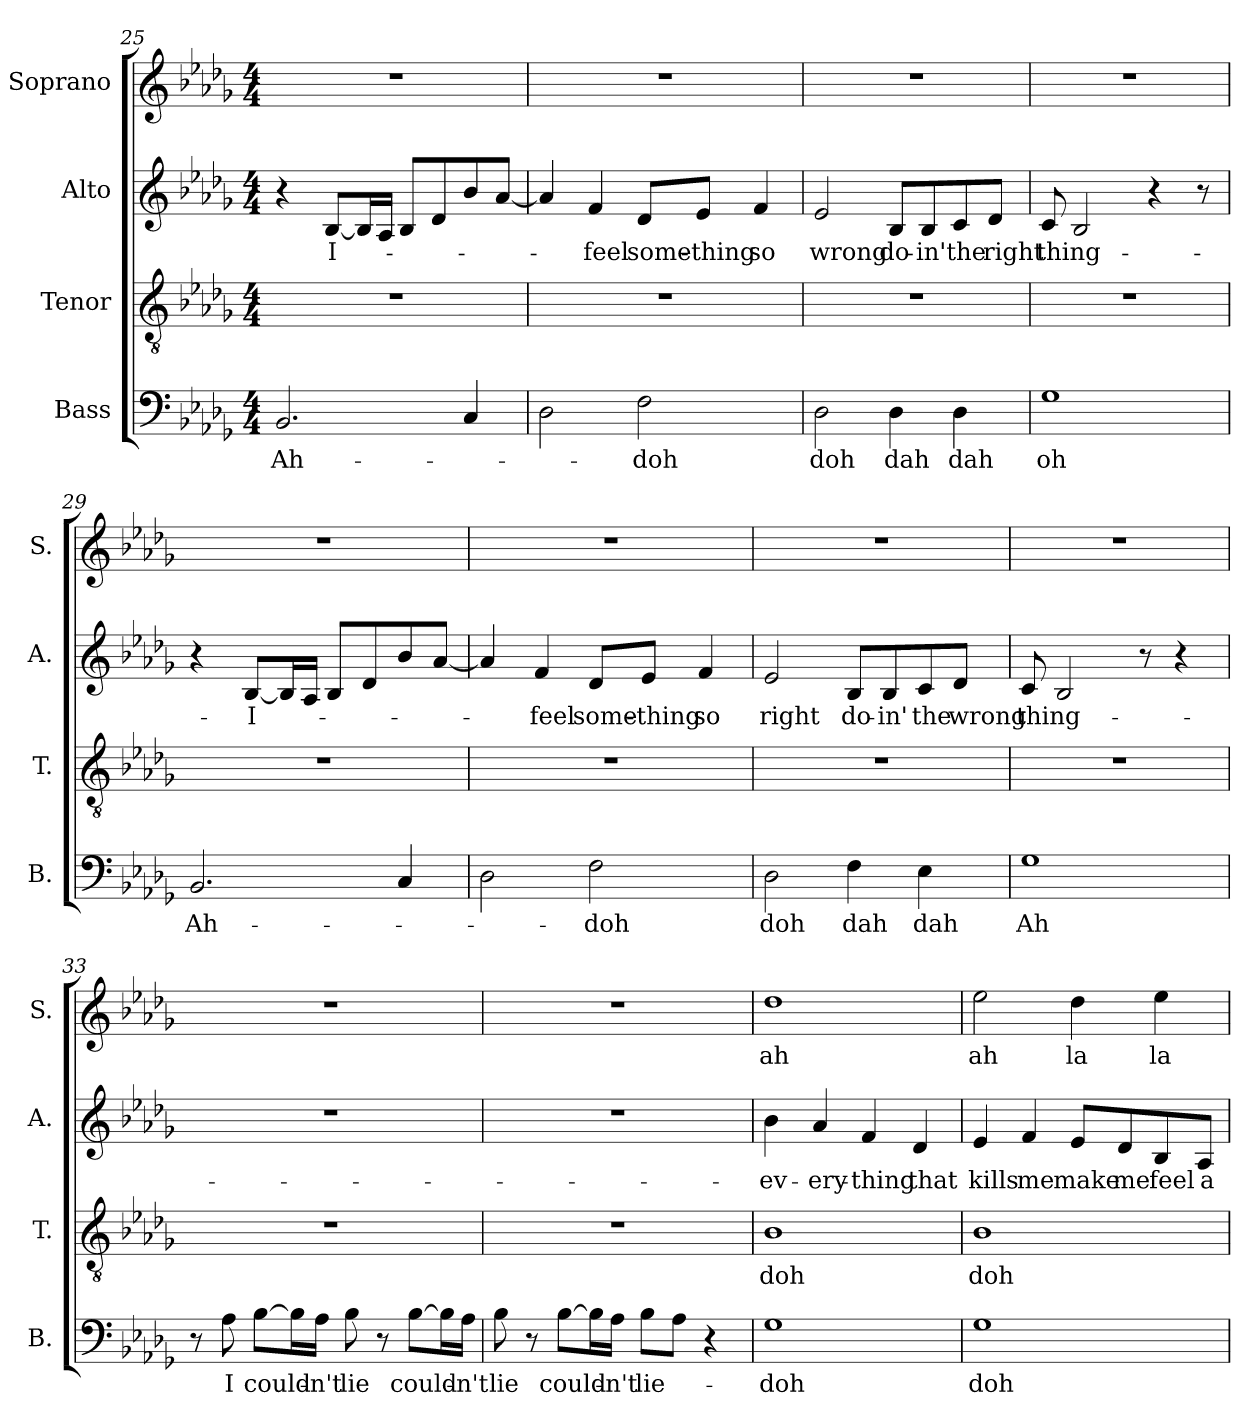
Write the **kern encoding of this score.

**kern	**text	**kern	**text	**kern	**text	**kern	**text
*part4	*part4	*part3	*part3	*part2	*part2	*part1	*part1
*staff4	*staff4	*staff3	*staff3	*staff2	*staff2	*staff1	*staff1
*I"Bass	*	*I"Tenor	*	*I"Alto	*	*I"Soprano	*
*I'B.	*	*I'T.	*	*I'A.	*	*I'S.	*
*clefF4	*	*clefGv2	*	*clefG2	*	*clefG2	*
*k[b-e-a-d-g-]	*	*k[b-e-a-d-g-]	*	*k[b-e-a-d-g-]	*	*k[b-e-a-d-g-]	*
*M4/4	*	*M4/4	*	*M4/4	*	*M4/4	*
=25	=25	=25	=25	=25	=25	=25	=25
2.BB-/	Ah-	1r	.	4r	.	1r	.
.	.	.	.	[8B-/L	I-	.	.
.	.	.	.	16B-/L]	.	.	.
.	.	.	.	16A-/JJ	.	.	.
.	.	.	.	8B-/L	.	.	.
.	.	.	.	8d-/	.	.	.
4C/	.	.	.	8b-/	.	.	.
.	.	.	.	[8a-/J	.	.	.
!!LO:LB:g=z
=26	=26	=26	=26	=26	=26	=26	=26
2D-\	.	1r	.	4a-/]	.	1r	.
.	.	.	.	4f/	-feel	.	.
2F\	-doh	.	.	8d-/L	some-	.	.
.	.	.	.	8e-/J	-thing	.	.
.	.	.	.	4f/	so	.	.
=27	=27	=27	=27	=27	=27	=27	=27
2D-\	doh	1r	.	2e-/	wrong	1r	.
4D-\	dah	.	.	8B-/L	do-	.	.
.	.	.	.	8B-/	-in'	.	.
4D-\	dah	.	.	8c/	the	.	.
.	.	.	.	8d-/J	right	.	.
=28	=28	=28	=28	=28	=28	=28	=28
1G-	oh	1r	.	8c/	thing-	1r	.
.	.	.	.	2B-/	.	.	.
.	.	.	.	4r	.	.	.
.	.	.	.	8r	.	.	.
=29	=29	=29	=29	=29	=29	=29	=29
2.BB-/	Ah-	1r	.	4r	.	1r	.
.	.	.	.	[8B-/L	-I-	.	.
.	.	.	.	16B-/L]	.	.	.
.	.	.	.	16A-/JJ	.	.	.
.	.	.	.	8B-/L	.	.	.
.	.	.	.	8d-/	.	.	.
4C/	.	.	.	8b-/	.	.	.
.	.	.	.	[8a-/J	.	.	.
=30	=30	=30	=30	=30	=30	=30	=30
2D-\	.	1r	.	4a-/]	.	1r	.
.	.	.	.	4f/	-feel	.	.
2F\	-doh	.	.	8d-/L	some-	.	.
.	.	.	.	8e-/J	-thing	.	.
.	.	.	.	4f/	so	.	.
!!LO:LB:g=z
=31	=31	=31	=31	=31	=31	=31	=31
2D-\	doh	1r	.	2e-/	right	1r	.
4F\	dah	.	.	8B-/L	do-	.	.
.	.	.	.	8B-/	-in'	.	.
4E-\	dah	.	.	8c/	the	.	.
.	.	.	.	8d-/J	wrong	.	.
=32	=32	=32	=32	=32	=32	=32	=32
1G-	Ah	1r	.	8c/	thing-	1r	.
.	.	.	.	2B-/	.	.	.
.	.	.	.	8r	.	.	.
.	.	.	.	4r	.	.	.
=33	=33	=33	=33	=33	=33	=33	=33
8r	.	1r	.	1r	.	1r	.
8A-\	I	.	.	.	.	.	.
[8B-\L	could-	.	.	.	.	.	.
16B-\L]	.	.	.	.	.	.	.
16A-\JJ	-n't	.	.	.	.	.	.
8B-\	lie	.	.	.	.	.	.
8r	.	.	.	.	.	.	.
[8B-\L	could-	.	.	.	.	.	.
16B-\L]	.	.	.	.	.	.	.
16A-\JJ	-n't	.	.	.	.	.	.
=34	=34	=34	=34	=34	=34	=34	=34
8B-\	lie	1r	.	1r	.	1r	.
8r	.	.	.	.	.	.	.
[8B-\L	could-	.	.	.	.	.	.
16B-\L]	.	.	.	.	.	.	.
16A-\JJ	-n't	.	.	.	.	.	.
8B-\L	lie-	.	.	.	.	.	.
8A-\J	.	.	.	.	.	.	.
4r	.	.	.	.	.	.	.
!!LO:PB:g=z
=35	=35	=35	=35	=35	=35	=35	=35
1G-	doh	1B-	doh	4b-\	ev-	1dd-	ah
.	.	.	.	4a-/	-ery-	.	.
.	.	.	.	4f/	-thing	.	.
.	.	.	.	4d-/	that	.	.
=36	=36	=36	=36	=36	=36	=36	=36
1G-	doh	1B-	doh	4e-/	kills	2ee-\	ah
.	.	.	.	4f/	me	.	.
.	.	.	.	8e-/L	make	4dd-\	la
.	.	.	.	8d-/	me	.	.
.	.	.	.	8B-/	feel	4ee-\	la
.	.	.	.	8A-/J	a-	.	.
=	=	=	=	=	=	=	=
*-	*-	*-	*-	*-	*-	*-	*-
